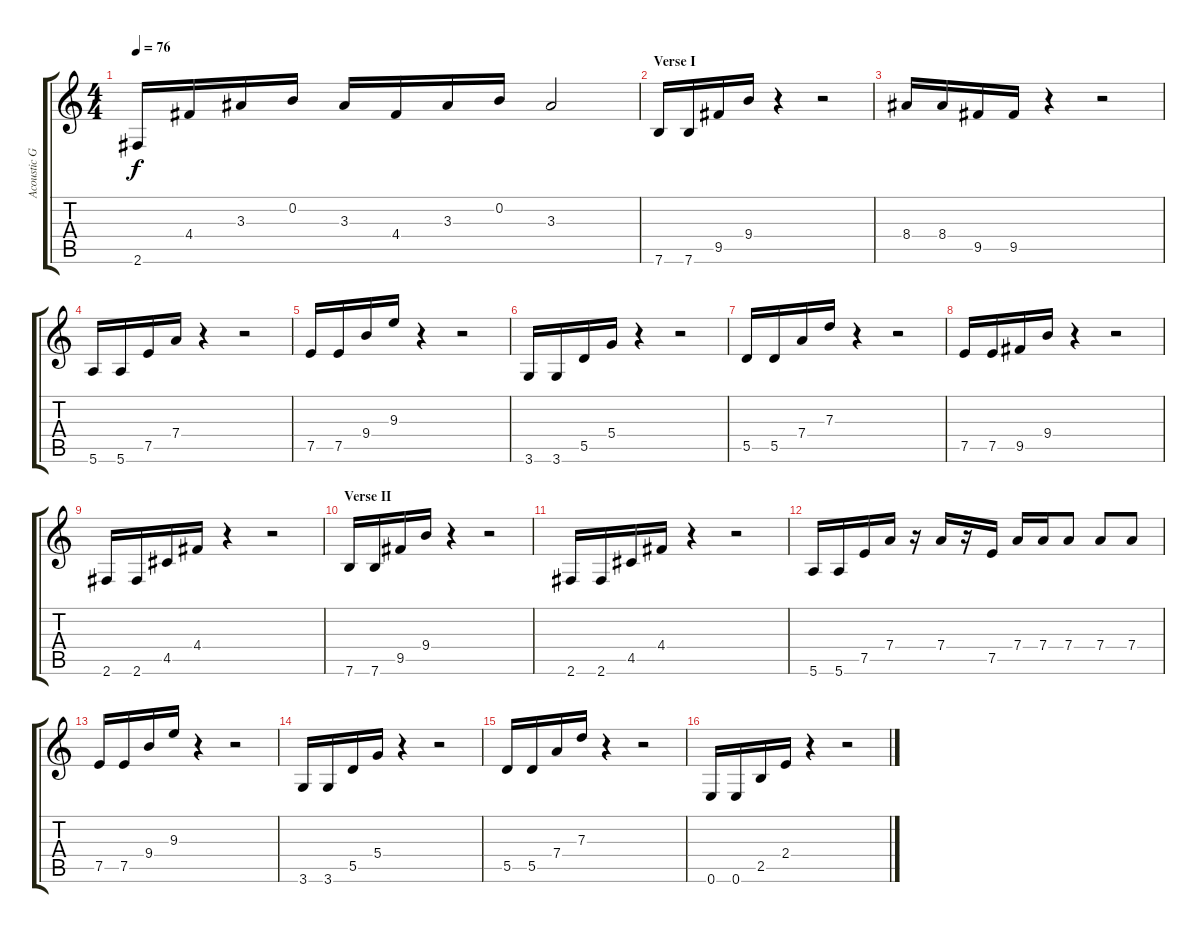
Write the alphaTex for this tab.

\track ("Acoustic Guitar (2)" "Acoustic G") {instrument acousticguitarnylon}
\staff {score tabs}
\tuning (E4 B3 G3 D3 A2 E2) {hide}
\ts (4 4)
\tempo 76
\clef g2
\ks c
2.6.16{dy f} 4.4.16 3.3.16 0.2.16 3.3.16 4.4.16 3.3.16 0.2.16 3.3.2 |
\section ("" "Verse I")
7.6.16{volume 13 balance 12 instrument electricguitarmuted} 7.6.16 9.5.16 9.4.16 r.4 r.2 |
8.4.16 8.4.16 9.5.16 9.5.16 r.4 r.2 |
5.6.16 5.6.16 7.5.16 7.4.16 r.4 r.2 |
7.5.16 7.5.16 9.4.16 9.3.16 r.4 r.2 |
3.6.16 3.6.16 5.5.16 5.4.16 r.4 r.2 |
5.5.16 5.5.16 7.4.16 7.3.16 r.4 r.2 |
7.5.16 7.5.16 9.5.16 9.4.16 r.4 r.2 |
2.6.16 2.6.16 4.5.16 4.4.16 r.4 r.2 |
\section ("" "Verse II")
7.6.16 7.6.16 9.5.16 9.4.16 r.4 r.2 |
2.6.16 2.6.16 4.5.16 4.4.16 r.4 r.2 |
5.6.16 5.6.16 7.5.16 7.4.16 r.16 7.4.16 r.16 7.5.16 7.4.16 7.4.16 7.4.8 7.4.8 7.4.8 |
7.5.16 7.5.16 9.4.16 9.3.16 r.4 r.2 |
3.6.16 3.6.16 5.5.16 5.4.16 r.4 r.2 |
5.5.16 5.5.16 7.4.16 7.3.16 r.4 r.2 |
0.6.16 0.6.16 2.5.16 2.4.16 r.4 r.2
